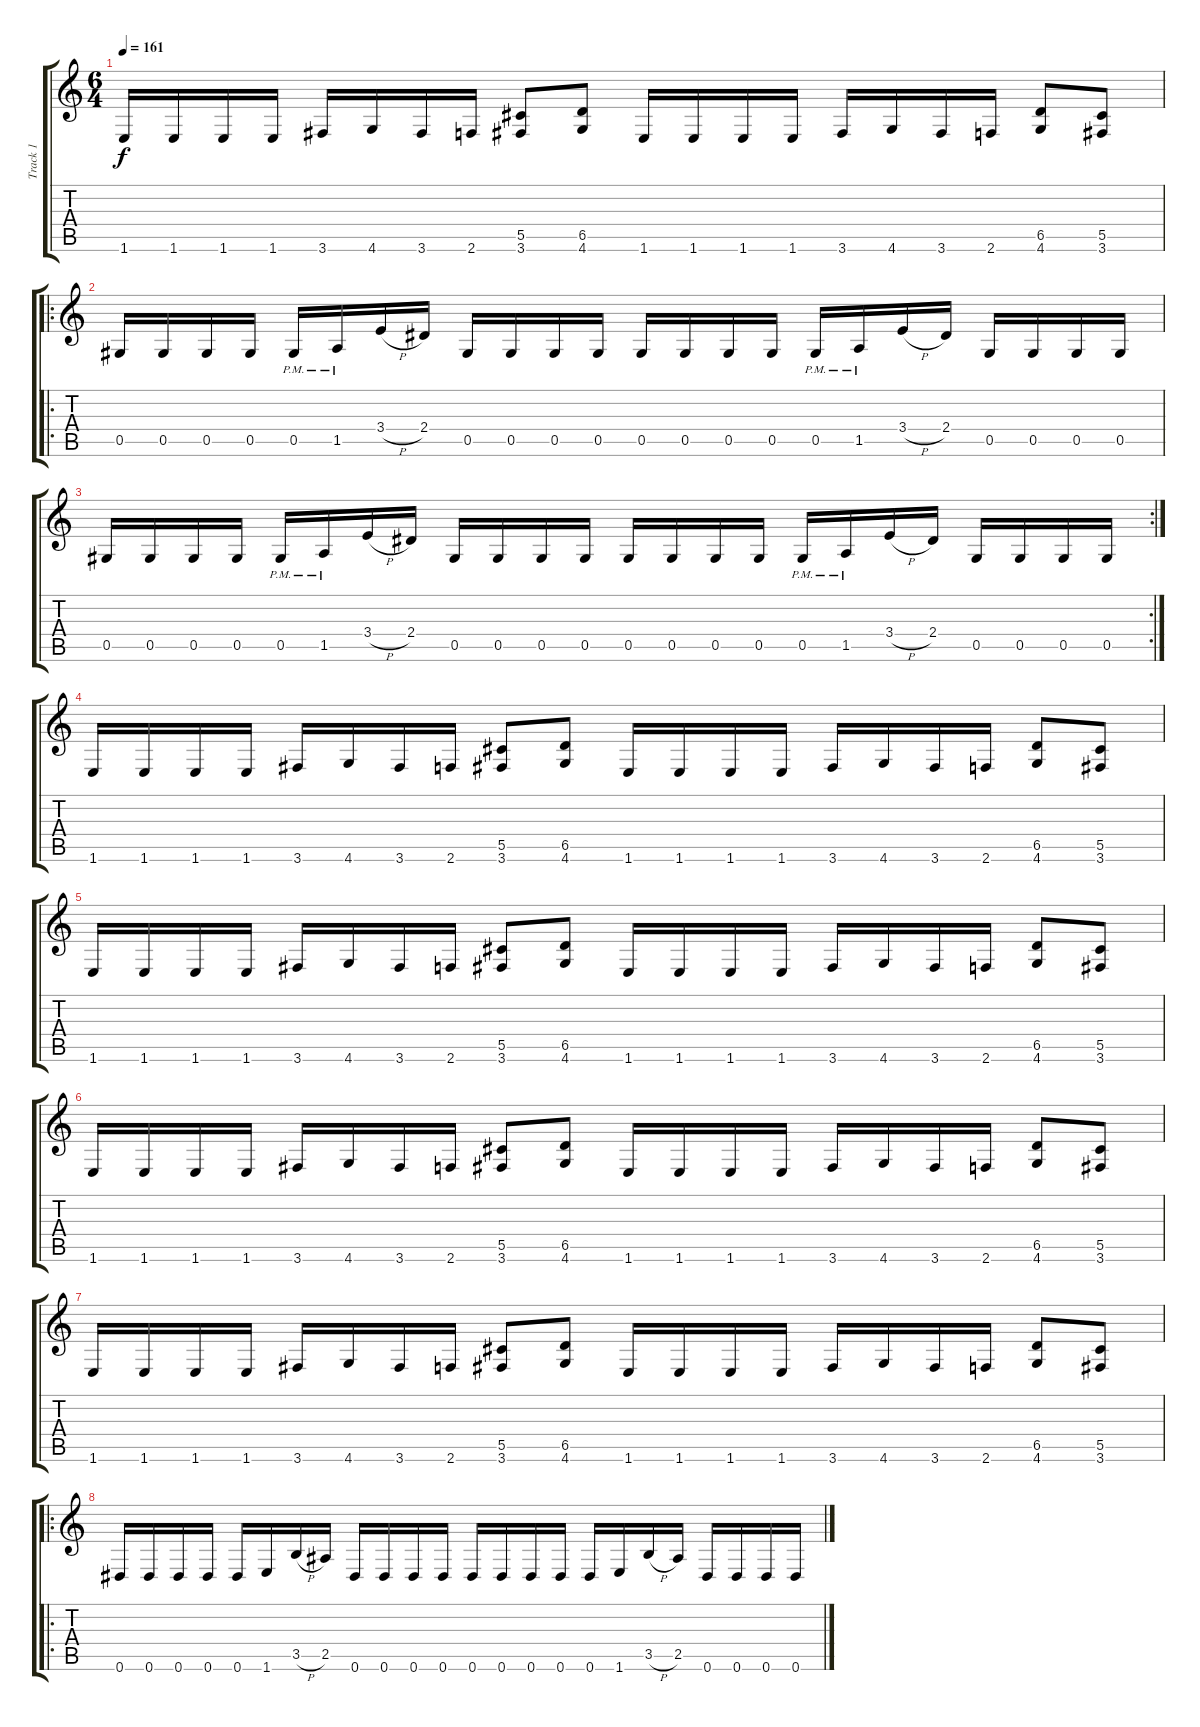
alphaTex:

\track ("Track 1" "Track 1") {instrument distortionguitar}
\staff {score tabs}
\tuning (Eb4 Bb3 Gb3 Db3 Ab2 Eb2) {hide}
\ts (6 4)
\tempo 161
\clef g2
\ks c
1.6.16{dy f} 1.6.16 1.6.16 1.6.16 3.6.16 4.6.16 3.6.16 2.6.16 (5.5 3.6).8 (6.5 4.6).8 1.6.16 1.6.16 1.6.16 1.6.16 3.6.16 4.6.16 3.6.16 2.6.16 (6.5 4.6).8 (5.5 3.6).8 |
\ro
0.5.16 0.5.16 0.5.16 0.5.16 0.5{pm}.16 1.5{pm}.16 3.4{h}.16 2.4.16 0.5.16 0.5.16 0.5.16 0.5.16 0.5.16 0.5.16 0.5.16 0.5.16 0.5{pm}.16 1.5{pm}.16 3.4{h}.16 2.4.16 0.5.16 0.5.16 0.5.16 0.5.16 |
\rc 2
0.5.16 0.5.16 0.5.16 0.5.16 0.5{pm}.16 1.5{pm}.16 3.4{h}.16 2.4.16 0.5.16 0.5.16 0.5.16 0.5.16 0.5.16 0.5.16 0.5.16 0.5.16 0.5{pm}.16 1.5{pm}.16 3.4{h}.16 2.4.16 0.5.16 0.5.16 0.5.16 0.5.16 |
1.6.16 1.6.16 1.6.16 1.6.16 3.6.16 4.6.16 3.6.16 2.6.16 (5.5 3.6).8 (6.5 4.6).8 1.6.16 1.6.16 1.6.16 1.6.16 3.6.16 4.6.16 3.6.16 2.6.16 (6.5 4.6).8 (5.5 3.6).8 |
1.6.16 1.6.16 1.6.16 1.6.16 3.6.16 4.6.16 3.6.16 2.6.16 (5.5 3.6).8 (6.5 4.6).8 1.6.16 1.6.16 1.6.16 1.6.16 3.6.16 4.6.16 3.6.16 2.6.16 (6.5 4.6).8 (5.5 3.6).8 |
1.6.16 1.6.16 1.6.16 1.6.16 3.6.16 4.6.16 3.6.16 2.6.16 (5.5 3.6).8 (6.5 4.6).8 1.6.16 1.6.16 1.6.16 1.6.16 3.6.16 4.6.16 3.6.16 2.6.16 (6.5 4.6).8 (5.5 3.6).8 |
1.6.16 1.6.16 1.6.16 1.6.16 3.6.16 4.6.16 3.6.16 2.6.16 (5.5 3.6).8 (6.5 4.6).8 1.6.16 1.6.16 1.6.16 1.6.16 3.6.16 4.6.16 3.6.16 2.6.16 (6.5 4.6).8 (5.5 3.6).8 |
\ro
0.6.16 0.6.16 0.6.16 0.6.16 0.6.16 1.6.16 3.5{h}.16 2.5.16 0.6.16 0.6.16 0.6.16 0.6.16 0.6.16 0.6.16 0.6.16 0.6.16 0.6.16 1.6.16 3.5{h}.16 2.5.16 0.6.16 0.6.16 0.6.16 0.6.16
